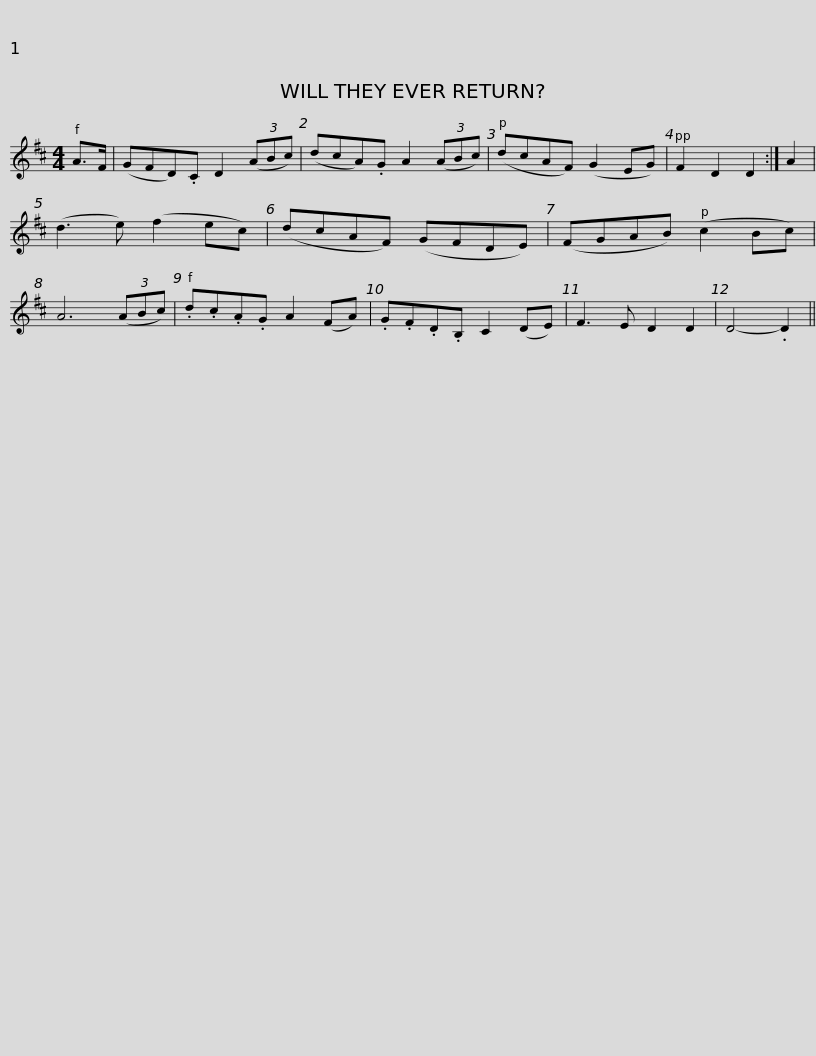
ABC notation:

X:1
L:1/8
M:4/4
I:linebreak $
K:D
V:1 treble
V:1
 A>F | (GFD).C D2 (3(ABc) | (dcA).G A2 (3(ABc) | (dcAF) (G2 EG) | F2 D2 D2 :| %5
 A2 | (d3 e) (f2 ec) |$ (dcAF) (GFDE) | (FGAB) (c2 Bc) | A6 (3(ABc) | %10
 .d.c.A.G A2 (FA) | .G.F.D.B, C2 (DE) | F3 E D2 D2 | D4- .D2 || %14
